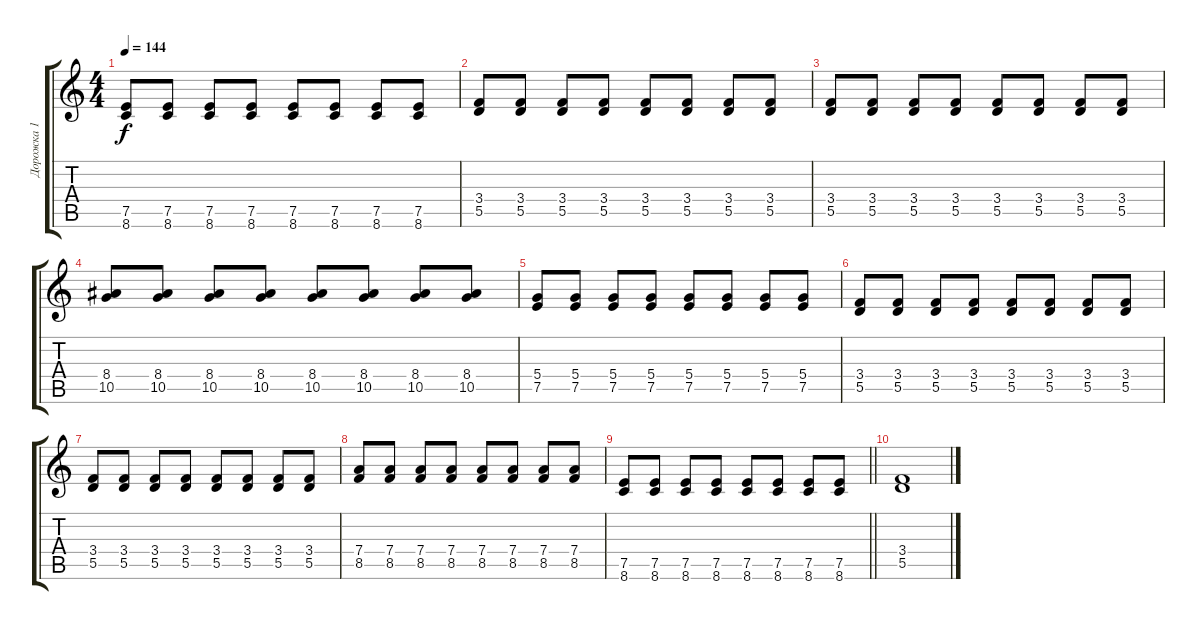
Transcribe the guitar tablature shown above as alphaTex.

\track ("Дорожка 1" "Дорожка 1") {instrument distortionguitar}
\staff {score tabs}
\tuning (E4 B3 G3 D3 A2 E2) {hide}
\ts (4 4)
\tempo 144
\clef g2
\ks c
(7.5 8.6).8{dy f} (7.5 8.6).8 (7.5 8.6).8 (7.5 8.6).8 (7.5 8.6).8 (7.5 8.6).8 (7.5 8.6).8 (7.5 8.6).8 |
(3.4 5.5).8 (3.4 5.5).8 (3.4 5.5).8 (3.4 5.5).8 (3.4 5.5).8 (3.4 5.5).8 (3.4 5.5).8 (3.4 5.5).8 |
(3.4 5.5).8 (3.4 5.5).8 (3.4 5.5).8 (3.4 5.5).8 (3.4 5.5).8 (3.4 5.5).8 (3.4 5.5).8 (3.4 5.5).8 |
(8.4 10.5).8 (8.4 10.5).8 (8.4 10.5).8 (8.4 10.5).8 (8.4 10.5).8 (8.4 10.5).8 (8.4 10.5).8 (8.4 10.5).8 |
(5.4 7.5).8 (5.4 7.5).8 (5.4 7.5).8 (5.4 7.5).8 (5.4 7.5).8 (5.4 7.5).8 (5.4 7.5).8 (5.4 7.5).8 |
(3.4 5.5).8 (3.4 5.5).8 (3.4 5.5).8 (3.4 5.5).8 (3.4 5.5).8 (3.4 5.5).8 (3.4 5.5).8 (3.4 5.5).8 |
(3.4 5.5).8 (3.4 5.5).8 (3.4 5.5).8 (3.4 5.5).8 (3.4 5.5).8 (3.4 5.5).8 (3.4 5.5).8 (3.4 5.5).8 |
(7.4 8.5).8 (7.4 8.5).8 (7.4 8.5).8 (7.4 8.5).8 (7.4 8.5).8 (7.4 8.5).8 (7.4 8.5).8 (7.4 8.5).8 |
\barLineRight lightlight
(7.5 8.6).8 (7.5 8.6).8 (7.5 8.6).8 (7.5 8.6).8 (7.5 8.6).8 (7.5 8.6).8 (7.5 8.6).8 (7.5 8.6).8 |
(3.4 5.5).1
